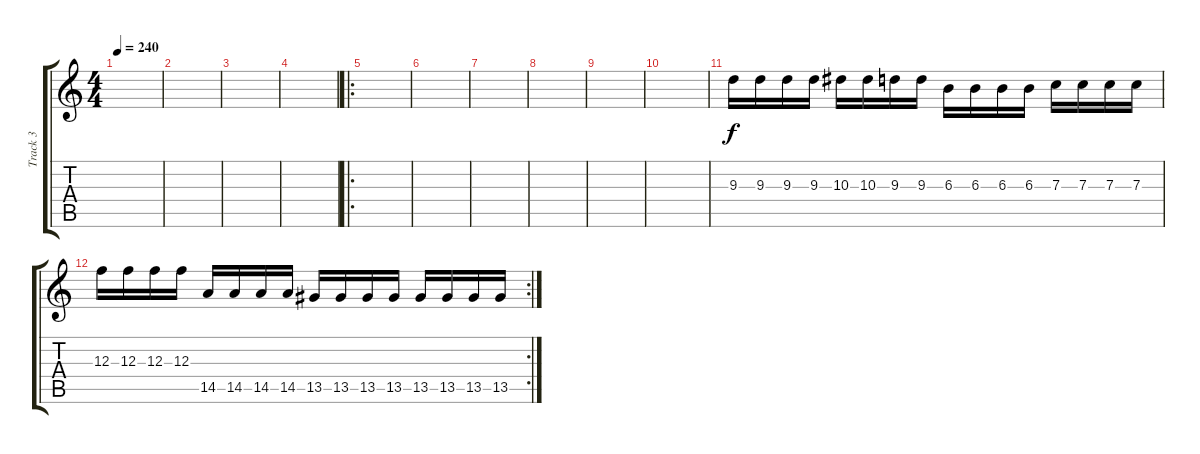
\track ("Track 3" "Track 3") {instrument distortionguitar}
\staff {score tabs}
\tuning (D4 A3 F3 C3 G2 D2) {hide}
\ts (4 4)
\tempo 240
\clef g2
\ks c
|
|
|
|
\ro
|
|
|
|
|
|
9.3.16 9.3.16 9.3.16 9.3.16 10.3.16 10.3.16 9.3.16 9.3.16 6.3.16 6.3.16 6.3.16 6.3.16 7.3.16 7.3.16 7.3.16 7.3.16 |
\rc 2
12.3.16 12.3.16 12.3.16 12.3.16 14.5.16 14.5.16 14.5.16 14.5.16 13.5.16 13.5.16 13.5.16 13.5.16 13.5.16 13.5.16 13.5.16 13.5.16
